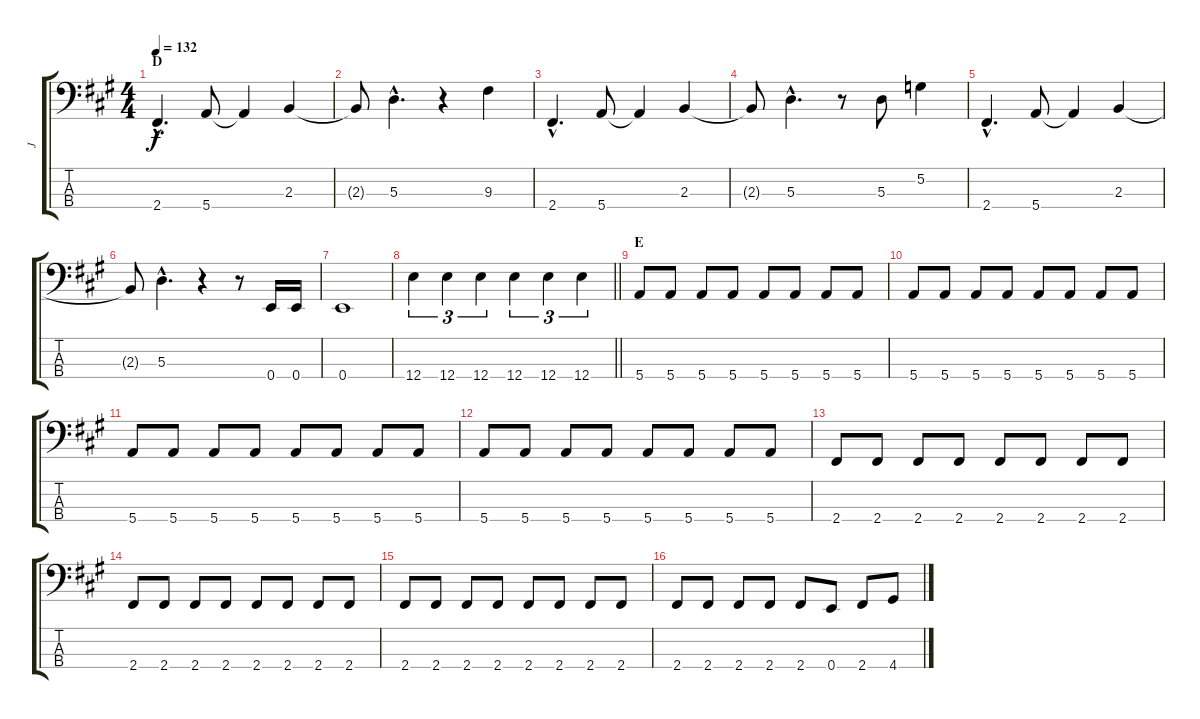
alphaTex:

\track ("J" "J") {instrument electricbasspick}
\staff {score tabs}
\tuning (G2 D2 A1 E1) {hide}
\ts (4 4)
\section ("" "D")
\tempo 132
\clef f4
\ks a
2.4{hac}.4{d dy f} 5.4.8 5.4{t}.4 2.3.4 |
2.3{t}.8 5.3{hac}.4{d} r.4 9.3.4 |
2.4{hac}.4{d} 5.4.8 5.4{t}.4 2.3.4 |
2.3{t}.8 5.3{hac}.4{d} r.8 5.3.8 5.2.4 |
2.4{hac}.4{d} 5.4.8 5.4{t}.4 2.3.4 |
2.3{t}.8 5.3{hac}.4{d} r.4 r.8 0.4.16 0.4.16 |
0.4.1 |
\barLineRight lightlight
12.4.4{tu (3 2)} 12.4.4{tu (3 2)} 12.4.4{tu (3 2)} 12.4.4{tu (3 2)} 12.4.4{tu (3 2)} 12.4.4{tu (3 2)} |
\section ("" "E")
5.4.8 5.4.8 5.4.8 5.4.8 5.4.8 5.4.8 5.4.8 5.4.8 |
5.4.8 5.4.8 5.4.8 5.4.8 5.4.8 5.4.8 5.4.8 5.4.8 |
5.4.8 5.4.8 5.4.8 5.4.8 5.4.8 5.4.8 5.4.8 5.4.8 |
5.4.8 5.4.8 5.4.8 5.4.8 5.4.8 5.4.8 5.4.8 5.4.8 |
2.4.8 2.4.8 2.4.8 2.4.8 2.4.8 2.4.8 2.4.8 2.4.8 |
2.4.8 2.4.8 2.4.8 2.4.8 2.4.8 2.4.8 2.4.8 2.4.8 |
2.4.8 2.4.8 2.4.8 2.4.8 2.4.8 2.4.8 2.4.8 2.4.8 |
2.4.8 2.4.8 2.4.8 2.4.8 2.4.8 0.4.8 2.4.8 4.4.8
